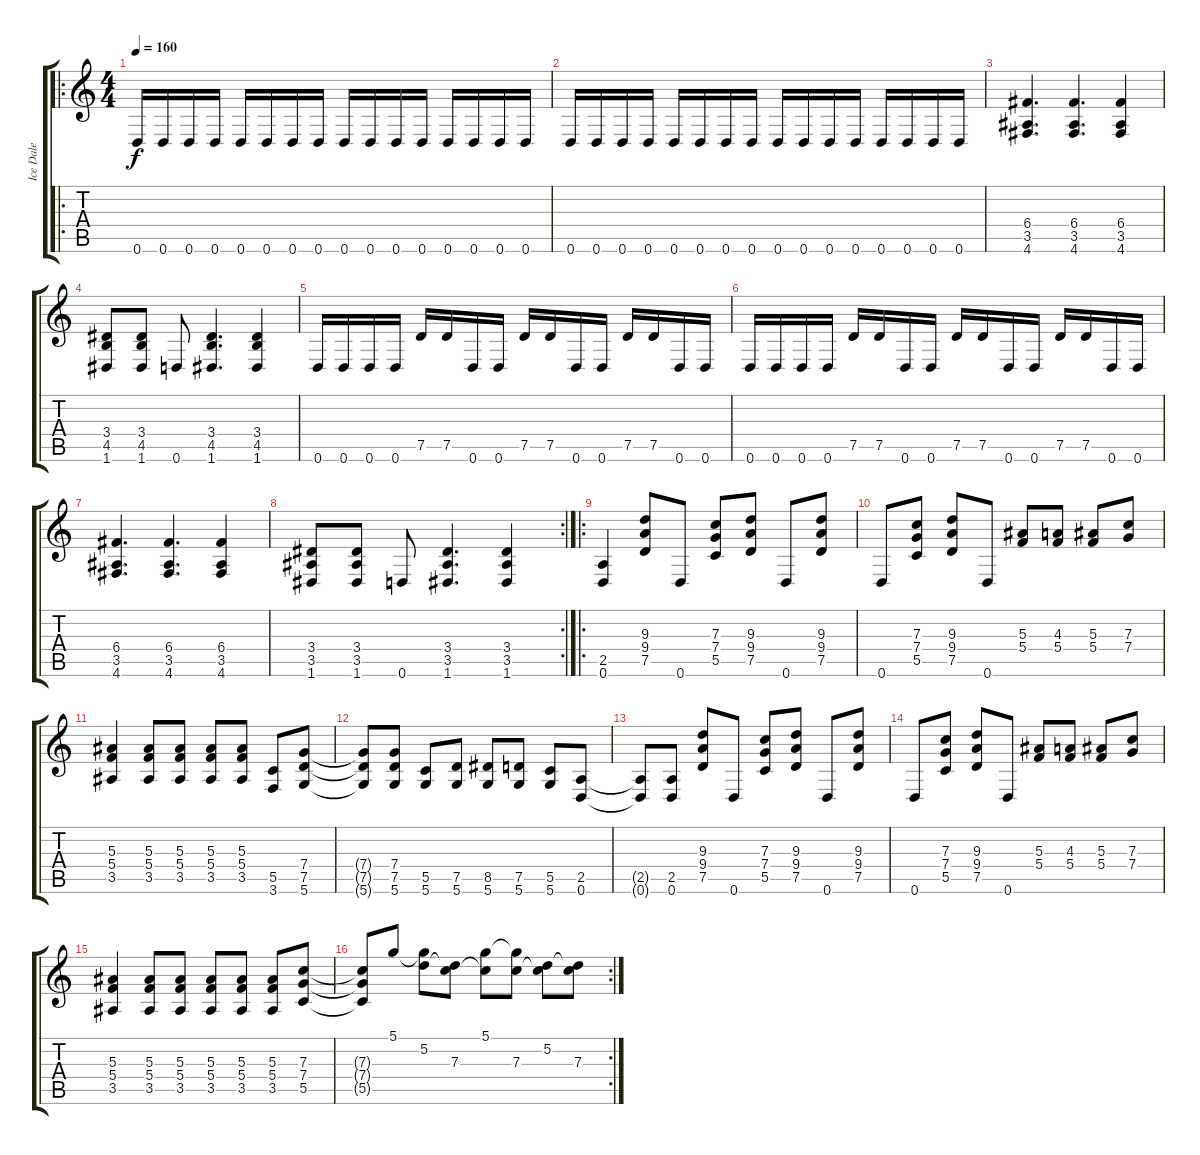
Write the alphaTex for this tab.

\track ("Ice Dale" "Ice Dale") {instrument distortionguitar}
\staff {score tabs}
\tuning (D4 A3 F3 C3 G2 D2) {hide}
\ro
\ts (4 4)
\tempo 160
\clef g2
\ks c
0.6.16{dy f} 0.6.16 0.6.16 0.6.16 0.6.16 0.6.16 0.6.16 0.6.16 0.6.16 0.6.16 0.6.16 0.6.16 0.6.16 0.6.16 0.6.16 0.6.16 |
0.6.16 0.6.16 0.6.16 0.6.16 0.6.16 0.6.16 0.6.16 0.6.16 0.6.16 0.6.16 0.6.16 0.6.16 0.6.16 0.6.16 0.6.16 0.6.16 |
(6.4 3.5 4.6).4{d} (6.4 3.5 4.6).4{d} (6.4 3.5 4.6).4 |
(3.4 4.5 1.6).8 (3.4 4.5 1.6).8 0.6.8 (3.4 4.5 1.6).4{d} (3.4 4.5 1.6).4 |
0.6.16 0.6.16 0.6.16 0.6.16 7.5.16 7.5.16 0.6.16 0.6.16 7.5.16 7.5.16 0.6.16 0.6.16 7.5.16 7.5.16 0.6.16 0.6.16 |
0.6.16 0.6.16 0.6.16 0.6.16 7.5.16 7.5.16 0.6.16 0.6.16 7.5.16 7.5.16 0.6.16 0.6.16 7.5.16 7.5.16 0.6.16 0.6.16 |
(6.4 3.5 4.6).4{d} (6.4 3.5 4.6).4{d} (6.4 3.5 4.6).4 |
\rc 2
(3.4 3.5 1.6).8 (3.4 3.5 1.6).8 0.6.8 (3.4 3.5 1.6).4{d} (3.4 3.5 1.6).4 |
\ro
(2.5 0.6).4 (9.3 9.4 7.5).8 0.6.8 (7.3 7.4 5.5).8 (9.3 9.4 7.5).8 0.6.8 (9.3 9.4 7.5).8 |
0.6.8 (7.3 7.4 5.5).8 (9.3 9.4 7.5).8 0.6.8 (5.3 5.4).8 (4.3 5.4).8 (5.3 5.4).8 (7.3 7.4).8 |
(5.3 5.4 3.5).4 (5.3 5.4 3.5).8 (5.3 5.4 3.5).8 (5.3 5.4 3.5).8 (5.3 5.4 3.5).8 (5.5 3.6).8 (7.4 7.5 5.6).8 |
(7.4{t} 7.5{t} 5.6{t}).8 (7.4 7.5 5.6).8 (5.5 5.6).8 (7.5 5.6).8 (8.5 5.6).8 (7.5 5.6).8 (5.5 5.6).8 (2.5 0.6).8 |
(2.5{t} 0.6{t}).8 (2.5 0.6).8 (9.3 9.4 7.5).8 0.6.8 (7.3 7.4 5.5).8 (9.3 9.4 7.5).8 0.6.8 (9.3 9.4 7.5).8 |
0.6.8 (7.3 7.4 5.5).8 (9.3 9.4 7.5).8 0.6.8 (5.3 5.4).8 (4.3 5.4).8 (5.3 5.4).8 (7.3 7.4).8 |
(5.3 5.4 3.5).4 (5.3 5.4 3.5).8 (5.3 5.4 3.5).8 (5.3 5.4 3.5).8 (5.3 5.4 3.5).8 (5.3 5.4 3.5).8 (7.3 7.4 5.5).8 |
\rc 2
(7.3{t} 7.4{t} 5.5{t}).8 5.1.8 (5.1{t} 5.2).8 (5.2{t} 7.3).8 (5.1 7.3{t}).8 (5.1{t} 7.3).8 (5.2 7.3{t}).8 (5.2{t} 7.3).8
